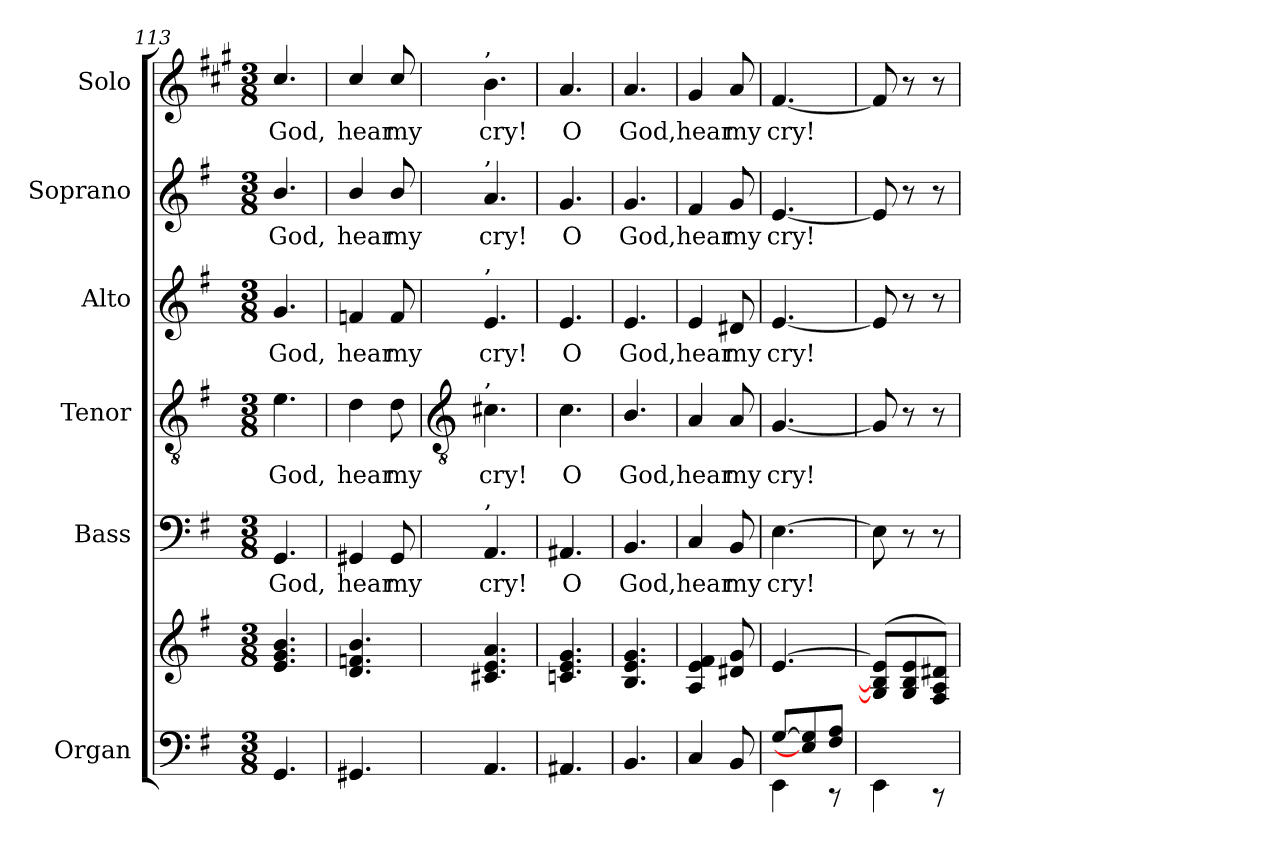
**kern	**kern	**kern	**text	**kern	**text	**kern	**text	**kern	**text	**kern	**text
*part6	*part6	*part5	*part5	*part4	*part4	*part3	*part3	*part2	*part2	*part1	*part1
*staff7	*staff6	*staff5	*staff5	*staff4	*staff4	*staff3	*staff3	*staff2	*staff2	*staff1	*staff1
*I"Organ	*	*I"Bass	*	*I"Tenor	*	*I"Alto	*	*I"Soprano	*	*I"Solo	*
*I'Org.	*	*I'B	*	*I'T	*	*I'A	*	*I'S	*	*	*
*clefF4	*clefG2	*clefF4	*	*clefGv2	*	*clefG2	*	*clefG2	*	*clefG2	*
*	*	*	*	*	*	*	*	*	*	*ITrd1c2	*
*k[f#]	*k[f#]	*k[f#]	*	*k[f#]	*	*k[f#]	*	*k[f#]	*	*k[f#]	*
*G:	*G:	*G:	*	*G:	*	*G:	*	*G:	*	*G:	*
*M3/8	*M3/8	*M3/8	*	*M3/8	*	*M3/8	*	*M3/8	*	*M3/8	*
=113	=113	=113	=113	=113	=113	=113	=113	=113	=113	=113	=113
*^	*^	*	*	*	*	*	*	*	*	*	*
*	*	*	*^	*	*	*	*	*	*	*	*	*	*
!	!LO:N:vis=1	!	!LO:N:vis=1	!LO:N:vis=1	!	!LO:LY:b	!	!LO:LY:b	!	!LO:LY:b	!	!LO:LY:b	!	!LO:LY:b
4.GG/	4.ryy	4.e/ 4.g/ 4.b/	4.ryy	4.ryy	4.GG	God,	4.e	God,	4.g	God,	4.b/	God,	4.b/	God,
=114	=114	=114	=114	=114	=114	=114	=114	=114	=114	=114	=114	=114	=114	=114
!	!LO:N:vis=1	!	!LO:N:vis=1	!LO:N:vis=1	!	!LO:LY:b	!	!LO:LY:b	!	!LO:LY:b	!	!LO:LY:b	!	!LO:LY:b
4.GG#X/	4.ryy	4.d/ 4.fn/ 4.b/	4.ryy	4.ryy	4GG#X	hear	4d	hear	4fn	hear	4b/	hear	4b/	hear
!	!	!	!	!	!	!LO:LY:b	!	!LO:LY:b	!	!LO:LY:b	!	!LO:LY:b	!	!LO:LY:b
.	.	.	.	.	8GG#	my	8d	my	8f	my	8b/	my	8b/	my
*	*	*v	*v	*v	*	*	*	*	*	*	*	*	*	*
!!LO:LB:g=z
=115	=115	=115	=115	=115	=115	=115	=115	=115	=115	=115	=115	=115
*	*	*	*	*	*clefGv2	*	*	*	*	*	*	*
*	*	*^	*	*	*	*	*	*	*	*	*	*
!	!	!	!	!	!	!	!	!	!	!	!	!LO:TX:a:t=,	!
!	!	!	!	!	!	!	!	!	!	!LO:TX:a:t=,	!	!	!
!	!	!	!	!	!	!	!	!LO:TX:a:t=,	!	!	!	!	!
!	!	!	!	!	!	!LO:TX:a:t=,	!	!	!	!	!	!	!
!	!	!	!	!LO:TX:a:t=,	!	!	!	!	!	!	!	!	!
!	!LO:N:vis=1	!	!LO:N:vis=1	!	!LO:LY:b	!	!LO:LY:b	!	!LO:LY:b	!	!LO:LY:b	!	!LO:LY:b
4.AA	4.ryy	4.c#X/ 4.e/ 4.a/	4.ryy	4.AA	cry!	4.c#X	cry!	4.e	cry!	4.a	cry!	4.a	cry!
=116	=116	=116	=116	=116	=116	=116	=116	=116	=116	=116	=116	=116	=116
!	!LO:N:vis=1	!	!LO:N:vis=1	!	!LO:LY:b	!	!LO:LY:b	!	!LO:LY:b	!	!LO:LY:b	!	!LO:LY:b
4.AA#X	4.ryy	4.cn/ 4.e/ 4.g/	4.ryy	4.AA#X	O	4.c	O	4.e	O	4.g	O	4.g	O
=117	=117	=117	=117	=117	=117	=117	=117	=117	=117	=117	=117	=117	=117
!	!LO:N:vis=1	!	!LO:N:vis=1	!	!LO:LY:b	!	!LO:LY:b	!	!LO:LY:b	!	!LO:LY:b	!	!LO:LY:b
4.BB	4.ryy	4.B/ 4.e/ 4.g/	4.ryy	4.BB	God,	4.B/	God,	4.e	God,	4.g	God,	4.g	God,
=118	=118	=118	=118	=118	=118	=118	=118	=118	=118	=118	=118	=118	=118
!	!LO:N:vis=1	!	!LO:N:vis=1	!	!LO:LY:b	!	!LO:LY:b	!	!LO:LY:b	!	!LO:LY:b	!	!LO:LY:b
4C	4.ryy	4A/ 4e/ 4f#/	4.ryy	4C	hear	4A	hear	4e	hear	4f#	hear	4f#	hear
!	!	!	!	!	!LO:LY:b	!	!LO:LY:b	!	!LO:LY:b	!	!LO:LY:b	!	!LO:LY:b
8BB	.	8d#X/ 8g/	.	8BB	my	8A	my	8d#X	my	8g	my	8g	my
=119	=119	=119	=119	=119	=119	=119	=119	=119	=119	=119	=119	=119	=119
!	!	!	!LO:N:vis=1	!	!LO:LY:b	!	!LO:LY:b	!	!LO:LY:b	!	!LO:LY:b	!	!LO:LY:b
[8G/L	4EE\	[4.e/	4.ryy	[4.E	cry!	[4.G	cry!	[4.e	cry!	[4.e	cry!	[4.e	cry!
8E/] 8G/]	.	.	.	.	.	.	.	.	.	.	.	.	.
8F#/ 8A/J	8r	.	.	.	.	.	.	.	.	.	.	.	.
=120	=120	=120	=120	=120	=120	=120	=120	=120	=120	=120	=120	=120	=120
!LO:N:vis=1	!	!	!LO:N:vis=1	!	!	!	!	!	!	!	!	!	!
4.ryy	4EE\	(>8G/] 8B/] 8e/]L	4.ryy	8E]	.	8G]	.	8e]	.	8e]	.	8e]	.
.	.	8G/ 8B/ 8e/	.	8r	.	8r	.	8r	.	8r	.	8r	.
.	8r	8F#/ 8A/ 8d#X/J)	.	8r	.	8r	.	8r	.	8r	.	8r	.
*v	*v	*	*	*	*	*	*	*	*	*	*	*	*
*	*v	*v	*	*	*	*	*	*	*	*	*	*
=	=	=	=	=	=	=	=	=	=	=	=
*-	*-	*-	*-	*-	*-	*-	*-	*-	*-	*-	*-
